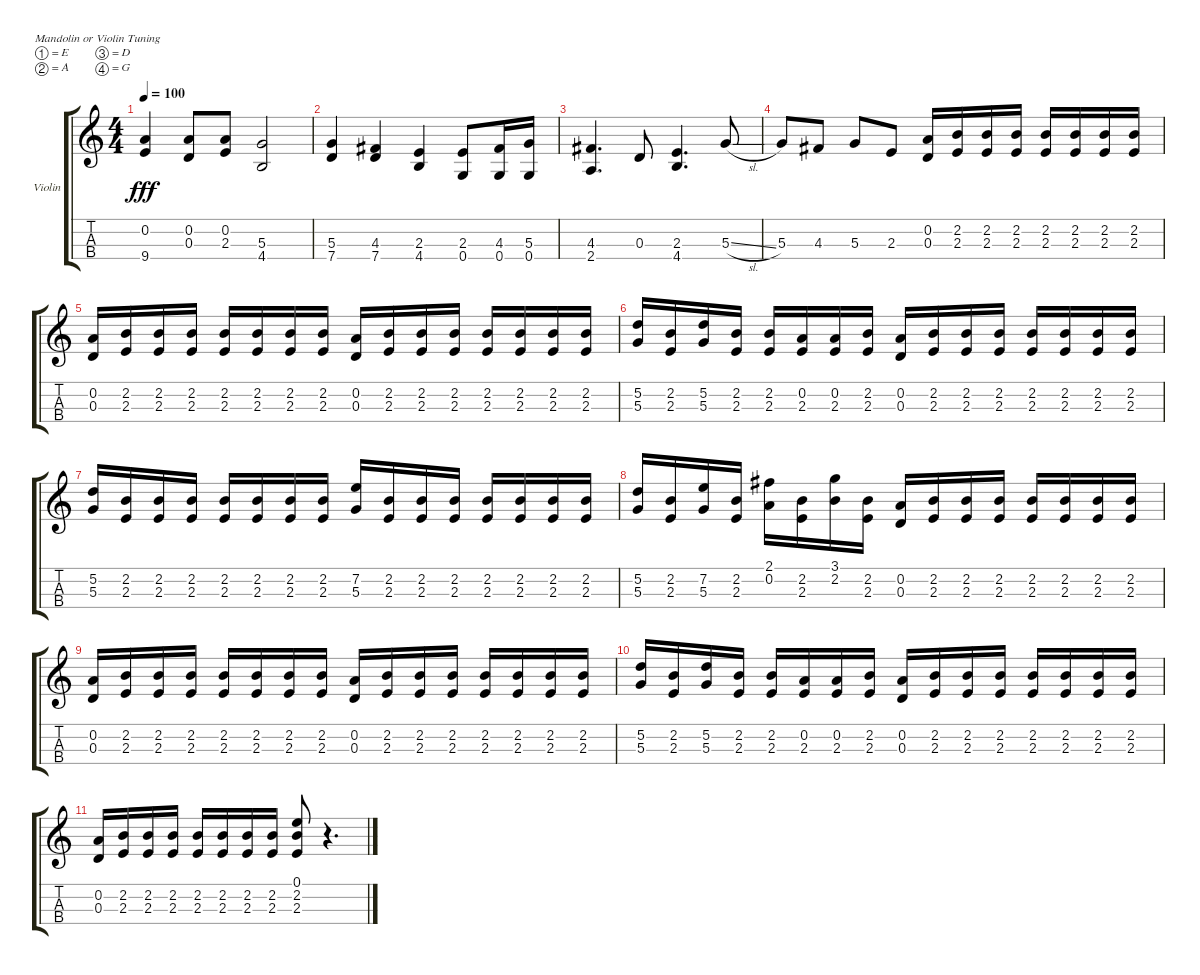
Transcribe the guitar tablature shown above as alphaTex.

\bracketExtendMode groupsimilarinstruments
\firstSystemTrackNameOrientation horizontal
\otherSystemsTrackNameOrientation horizontal
\track ("Violin - Theme" "Violin") {instrument violin}
\staff {score tabs}
\tuning (E5 A4 D4 G3)
\ts (4 4)
\tempo 100
\clef g2
\scale
0.333333
\ks c
(9.4 0.2).4{dy fff} (0.2 0.3).8 (0.2 2.3).8 (5.3 4.4).2 |
\scale
0.333333 (5.3 7.4).4 (7.4 4.3).4 (2.3 4.4).4 (2.3 0.4).8 (0.4 4.3).16 (0.4 5.3).16 |
\scale
0.333333 (4.3 2.4).4{d} 0.3.8 (2.3 4.4).4{d} 5.3{sl}.8 |
\scale
0.333333 5.3.8 4.3.8 5.3.8 2.3.8 (0.3 0.2).16 (2.2 2.3).16 (2.3 2.2).16 (2.3 2.2).16 (2.2 2.3).16 (2.3 2.2).16 (2.3 2.2).16 (2.2 2.3).16 |
\scale
0.333333 (0.3 0.2).16 (2.2 2.3).16 (2.3 2.2).16 (2.3 2.2).16 (2.2 2.3).16 (2.3 2.2).16 (2.2 2.3).16 (2.3 2.2).16 (0.3 0.2).16 (2.2 2.3).16 (2.3 2.2).16 (2.2 2.3).16 (2.3 2.2).16 (2.2 2.3).16 (2.3 2.2).16 (2.2 2.3).16 |
\scale
0.333333 (5.3 5.2).16 (2.2 2.3).16 (5.3 5.2).16 (2.3 2.2).16 (2.2 2.3).16 (2.3 0.2).16 (2.3 0.2).16 (2.3 2.2).16 (0.3 0.2).16 (2.3 2.2).16 (2.2 2.3).16 (2.3 2.2).16 (2.2 2.3).16 (2.3 2.2).16 (2.2 2.3).16 (2.3 2.2).16 |
\scale
0.333333 (5.3 5.2).16 (2.3 2.2).16 (2.2 2.3).16 (2.3 2.2).16 (2.2 2.3).16 (2.3 2.2).16 (2.2 2.3).16 (2.3 2.2).16 (5.3 7.2).16 (2.2 2.3).16 (2.3 2.2).16 (2.2 2.3).16 (2.3 2.2).16 (2.2 2.3).16 (2.3 2.2).16 (2.2 2.3).16 |
\scale
0.333333 (5.3 5.2).16 (2.3 2.2).16 (5.3 7.2).16 (2.2 2.3).16 (0.2 2.1).16 (2.2 2.3).16 (2.2 3.1).16 (2.3 2.2).16 (0.3 0.2).16 (2.2 2.3).16 (2.3 2.2).16 (2.2 2.3).16 (2.3 2.2).16 (2.2 2.3).16 (2.3 2.2).16 (2.3 2.2).16 |
\scale
0.333333 (0.2 0.3).16 (2.3 2.2).16 (2.2 2.3).16 (2.3 2.2).16 (2.2 2.3).16 (2.3 2.2).16 (2.2 2.3).16 (2.3 2.2).16 (0.3 0.2).16 (2.2 2.3).16 (2.3 2.2).16 (2.2 2.3).16 (2.3 2.2).16 (2.2 2.3).16 (2.3 2.2).16 (2.3 2.2).16 |
(5.2 5.3).16 (2.3 2.2).16 (5.3 5.2).16 (2.2 2.3).16 (2.3 2.2).16 (2.3 0.2).16 (2.3 0.2).16 (2.2 2.3).16 (0.3 0.2).16 (2.2 2.3).16 (2.3 2.2).16 (2.2 2.3).16 (2.3 2.2).16 (2.2 2.3).16 (2.3 2.2).16 (2.2 2.3).16 |
(0.3 0.2).16 (2.2 2.3).16 (2.3 2.2).16 (2.2 2.3).16 (2.3 2.2).16 (2.2 2.3).16 (2.3 2.2).16 (2.3 2.2).16 (2.3 2.2 0.1).8 r.4{d}
